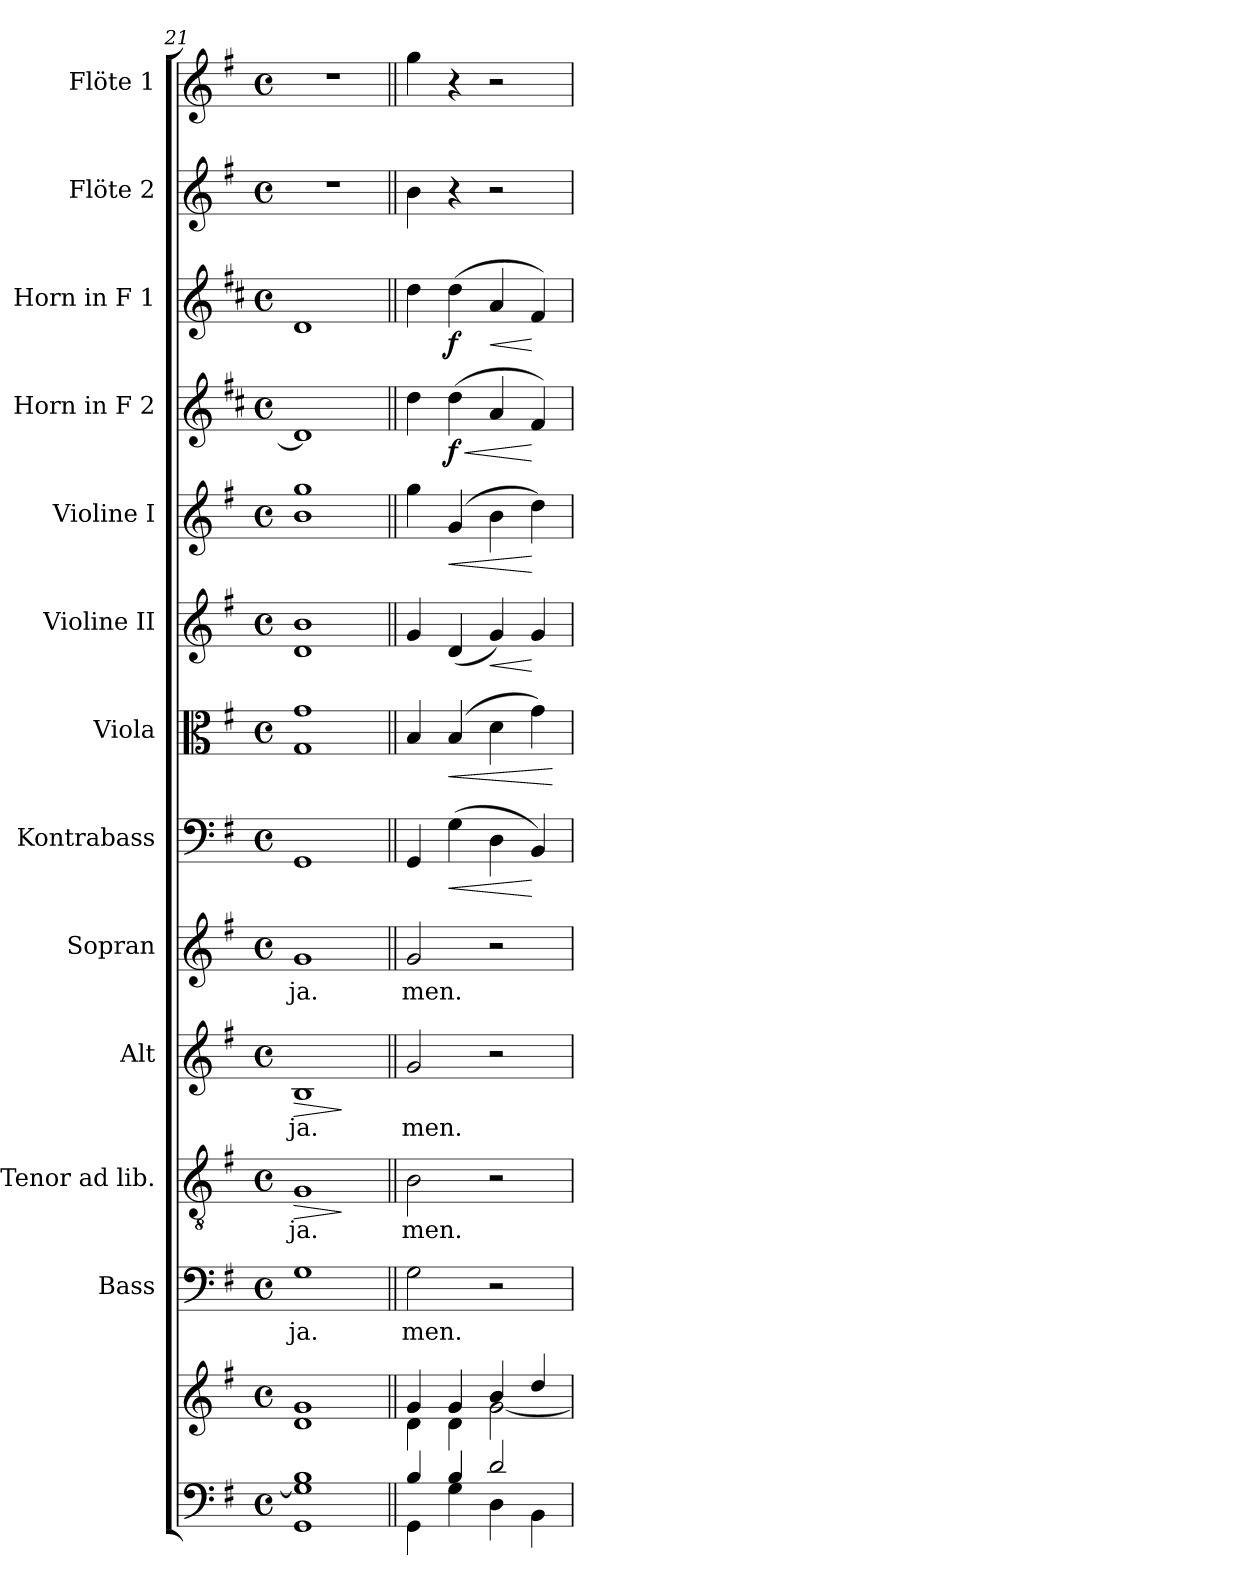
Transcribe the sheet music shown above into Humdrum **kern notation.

**kern	**kern	**kern	**text	**kern	**text	**dynam	**kern	**text	**dynam	**kern	**text	**kern	**dynam	**kern	**dynam	**kern	**dynam	**kern	**dynam	**kern	**dynam	**kern	**dynam	**kern	**kern
*part13	*part13	*part12	*part12	*part11	*part11	*part11	*part10	*part10	*part10	*part9	*part9	*part8	*part8	*part7	*part7	*part6	*part6	*part5	*part5	*part4	*part4	*part3	*part3	*part2	*part1
*staff14	*staff13	*staff12	*staff12	*staff11	*staff11	*staff11	*staff10	*staff10	*staff10	*staff9	*staff9	*staff8	*staff8	*staff7	*staff7	*staff6	*staff6	*staff5	*staff5	*staff4	*staff4	*staff3	*staff3	*staff2	*staff1
*	*	*I"Bass	*	*I"Tenor ad lib.	*	*	*I"Alt	*	*	*I"Sopran	*	*I"Kontrabass	*	*I"Viola	*	*I"Violine II	*	*I"Violine I	*	*I"Horn in F 2	*	*I"Horn in F 1	*	*I"Flöte 2	*I"Flöte 1
*	*	*I'B.	*	*I'T.	*	*	*I'A.	*	*	*I'S.	*	*I'Kb.	*	*I'Vla.	*	*I'Vl. II	*	*I'Vl. I	*	*	*	*	*	*I'Fl. 2	*I'Fl. 1
*clefF4	*clefG2	*clefF4	*	*clefGv2	*	*	*clefG2	*	*	*clefG2	*	*clefF4	*	*clefC3	*	*clefG2	*	*clefG2	*	*clefG2	*	*clefG2	*	*clefG2	*clefG2
*	*	*	*	*	*	*	*	*	*	*	*	*ITrd7c12	*	*	*	*	*	*	*	*ITrd4c7	*	*ITrd4c7	*	*	*
*k[f#]	*k[f#]	*k[f#]	*	*k[f#]	*	*	*k[f#]	*	*	*k[f#]	*	*k[f#]	*	*k[f#]	*	*k[f#]	*	*k[f#]	*	*k[f#]	*	*k[f#]	*	*k[f#]	*k[f#]
*G:	*G:	*G:	*	*G:	*	*	*G:	*	*	*G:	*	*G:	*	*G:	*	*G:	*	*G:	*	*G:	*	*G:	*	*G:	*G:
*M4/4	*M4/4	*M4/4	*	*M4/4	*	*	*M4/4	*	*	*M4/4	*	*M4/4	*	*M4/4	*	*M4/4	*	*M4/4	*	*M4/4	*	*M4/4	*	*M4/4	*M4/4
*met(c)	*met(c)	*met(c)	*	*met(c)	*	*	*met(c)	*	*	*met(c)	*	*met(c)	*	*met(c)	*	*met(c)	*	*met(c)	*	*met(c)	*	*met(c)	*	*met(c)	*met(c)
=21	=21	=21	=21	=21	=21	=21	=21	=21	=21	=21	=21	=21	=21	=21	=21	=21	=21	=21	=21	=21	=21	=21	=21	=21	=21
*^	*^	*	*	*	*	*	*	*	*	*	*	*	*	*	*	*	*	*	*	*	*	*	*	*	*
!	!	!	!	!	!LO:LY:b	!	!LO:LY:b	!LO:HP:b	!	!LO:LY:b	!LO:HP:b	!	!LO:LY:b	!	!	!	!	!	!	!	!	!	!	!	!	!	!
1G] 1B	1GG	1g	1d	1G	-ja.	1G	-ja.	>	1B	-ja.	>	1g	-ja.	1GGG	.	1G 1g	.	1d 1b	.	1b 1gg	.	1G]	.	1G	.	1r	1r
*v	*v	*	*	*	*	*	*	*	*	*	*	*	*	*	*	*	*	*	*	*	*	*	*	*	*	*	*
*	*v	*v	*	*	*	*	*	*	*	*	*	*	*	*	*	*	*	*	*	*	*	*	*	*	*	*
.	.	.	.	.	.	]	.	.	]	.	.	.	.	.	.	.	.	.	.	.	.	.	.	.	.
!!LO:PB:g=z
=22||	=22||	=22||	=22||	=22||	=22||	=22||	=22||	=22||	=22||	=22||	=22||	=22||	=22||	=22||	=22||	=22||	=22||	=22||	=22||	=22||	=22||	=22||	=22||	=22||	=22||
*^	*^	*	*	*	*	*	*	*	*	*	*	*	*	*	*	*	*	*	*	*	*	*	*	*	*
!	!	!	!	!	!LO:LY:b	!	!LO:LY:b	!	!	!LO:LY:b	!	!	!LO:LY:b	!	!	!	!	!	!	!	!	!	!	!	!	!	!
4B/	4GG\	4g/	4d\	2G\	men.	2B\	men.	.	2g/	men.	.	2g/	men.	4GGG/	.	4B/	.	4g/	.	4gg\	.	4g\	.	4g\	.	4b\	4gg\
!	!	!	!	!	!	!	!	!	!	!	!	!	!	!	!LO:HP:b	!	!LO:HP:b	!	!	!	!LO:HP:b	!	!LO:HP:b	!	!	!	!
!	!	!	!	!	!	!	!	!	!	!	!	!	!	!	!	!	!	!	!	!	!	!	!LO:DY:n=1:b	!	!LO:DY:b	!	!
4B/	4G\	4g/	4d\	.	.	.	.	.	.	.	.	.	.	(>4GG\	<	(4B/	<	(<4d/	.	(4g/	<	(>4g\	< f	(>4g\	f	4r	4r
!	!	!	!	!	!	!	!	!	!	!	!	!	!	!	!	!	!	!	!LO:HP:b	!	!	!	!	!	!LO:HP:b	!	!
2d/	4D\	4b/	[<2g\	2r	.	2r	.	.	2r	.	.	2r	.	4DD\	.	4d\	.	4g/)	<	4b\	.	4d/	.	4d/	<	2r	2r
.	4BB\	4dd/	.	.	.	.	.	.	.	.	.	.	.	4BBB/)	[	4g\)	.	4g/	[	4dd\)	[	4B/)	[	4B/)	[	.	.
*v	*v	*	*	*	*	*	*	*	*	*	*	*	*	*	*	*	*	*	*	*	*	*	*	*	*	*	*
*	*v	*v	*	*	*	*	*	*	*	*	*	*	*	*	*	*	*	*	*	*	*	*	*	*	*	*
.	.	.	.	.	.	.	.	.	.	.	.	.	.	.	[	.	.	.	.	.	.	.	.	.	.
=	=	=	=	=	=	=	=	=	=	=	=	=	=	=	=	=	=	=	=	=	=	=	=	=	=
*-	*-	*-	*-	*-	*-	*-	*-	*-	*-	*-	*-	*-	*-	*-	*-	*-	*-	*-	*-	*-	*-	*-	*-	*-	*-
